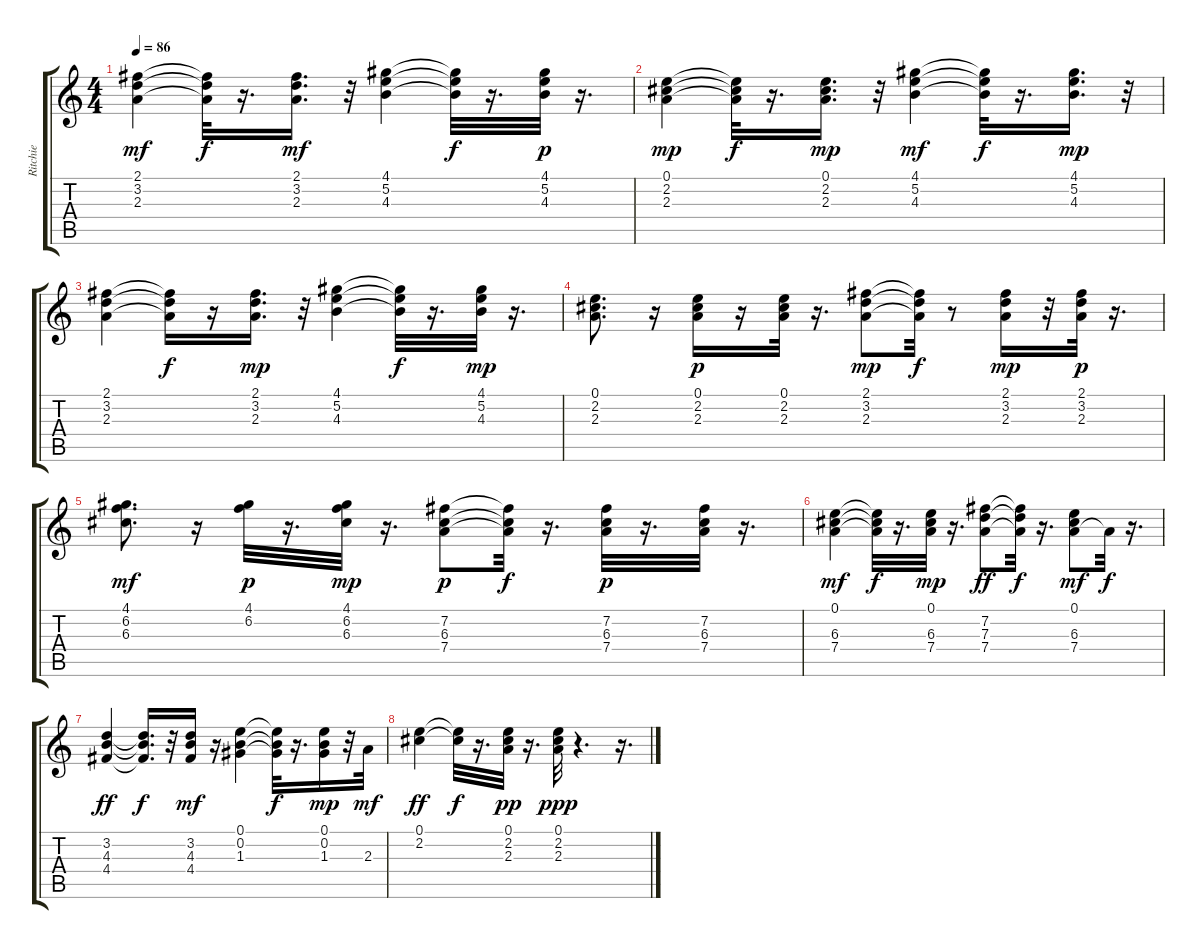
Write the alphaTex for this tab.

\track ("Ritchie" "Ritchie") {instrument acousticguitarsteel}
\staff {score tabs}
\tuning (E4 B3 G3 D3 A2 E2) {hide}
\ts (4 4)
\tempo 86
\clef g2
\ks c
(2.1 3.2 2.3).4{dy mf} (2.1{t} 3.2{t} 2.3{t}).32{dy f} r.16{d} (2.1 3.2 2.3).16{d dy mf} r.32 (4.1 5.2 4.3).4 (4.1{t} 5.2{t} 4.3{t}).32{dy f} r.16{d} (4.1 5.2 4.3).32{dy p} r.16{d} |
(0.1 2.2 2.3).4{dy mp} (0.1{t} 2.2{t} 2.3{t}).32{dy f} r.16{d} (0.1 2.2 2.3).16{d dy mp} r.32 (4.1 5.2 4.3).4{dy mf} (4.1{t} 5.2{t} 4.3{t}).32{dy f} r.16{d} (4.1 5.2 4.3).16{d dy mp} r.32 |
(2.1 3.2 2.3).4 (2.1{t} 3.2{t} 2.3{t}).16{dy f} r.16 (2.1 3.2 2.3).16{d dy mp} r.32 (4.1 5.2 4.3).4 (4.1{t} 5.2{t} 4.3{t}).32{dy f} r.16{d} (4.1 5.2 4.3).32{dy mp} r.16{d} |
(0.1 2.2 2.3).8{d} r.16 (0.1 2.2 2.3).16{dy p} r.16 (0.1 2.2 2.3).32 r.16{d} (2.1 3.2 2.3).8{dy mp} (2.1{t} 3.2{t} 2.3{t}).32{dy f} r.8 (2.1 3.2 2.3).16{dy mp} r.32 (2.1 3.2 2.3).32{dy p} r.16{d} |
(4.1 6.2 6.3).8{d dy mf} r.16 (4.1 6.2).32{dy p} r.16{d} (4.1 6.2 6.3).32{dy mp} r.16{d} (7.2 6.3 7.4).8{dy p} (7.2{t} 6.3{t} 7.4{t}).32{dy f} r.16{d} (7.2 6.3 7.4).32{dy p} r.16{d} (7.2 6.3 7.4).32 r.16{d} |
(0.1 6.3 7.4).4{dy mf} (0.1{t} 6.3{t} 7.4{t}).32{dy f} r.16{d} (0.1 6.3 7.4).32{dy mp} r.16{d} (7.2 7.3 7.4).8{dy ff} (7.2{t} 7.3{t} 7.4{t}).32{dy f} r.16{d} (0.1 6.3 7.4).8{dy mf} 7.4{t}.32{dy f} r.16{d} |
(3.2 4.3 4.4).4{dy ff} (3.2{t} 4.3{t} 4.4{t}).16{d dy f} r.32 (3.2 4.3 4.4).16{dy mf} r.16 (0.1 0.2 1.3).4 (0.1{t} 0.2{t} 1.3{t}).32{dy f} r.16{d} (0.1 0.2 1.3).16{dy mp} r.32 2.3.32{dy mf} |
(0.1 2.2).4{dy ff} (0.1{t} 2.2{t}).32{dy f} r.16{d} (0.1 2.2 2.3).32{dy pp} r.16{d} (0.1 2.2 2.3).32{dy ppp} r.4{d} r.16{d}
